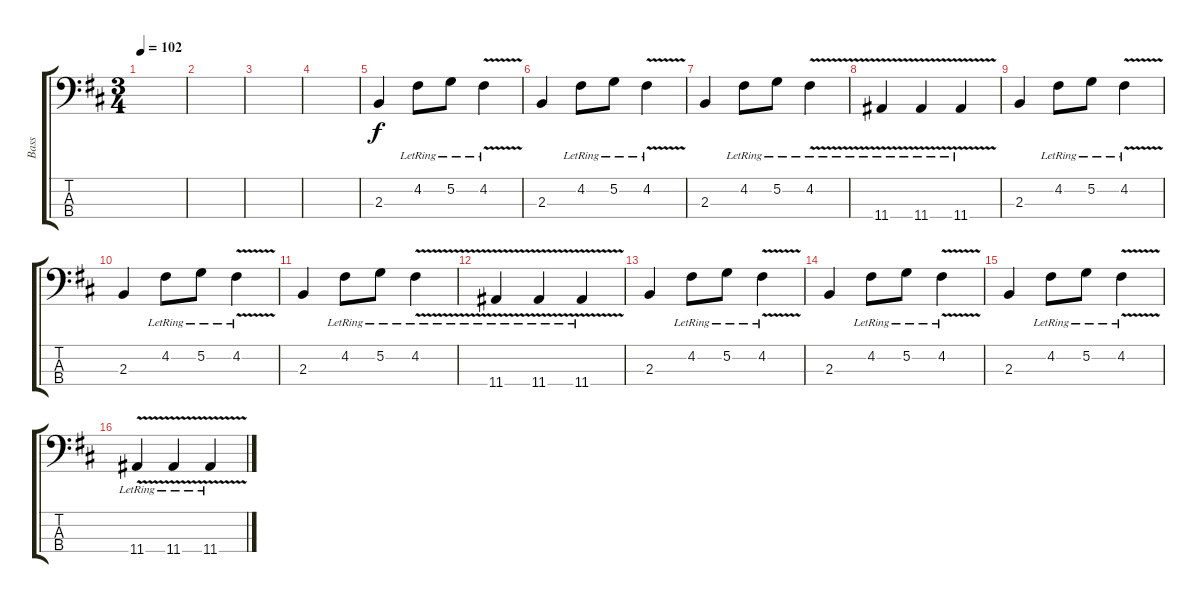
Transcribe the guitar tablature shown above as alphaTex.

\track ("Bass" "Bass") {instrument acousticbass}
\staff {score tabs}
\tuning (G2 D2 A1 B0) {hide}
\ts (3 4)
\tempo 102
\clef f4
\ks d
|
|
|
|
2.3.4 4.2{lr}.8 5.2{lr}.8 4.2{v lr}.4 |
2.3.4 4.2{lr}.8 5.2{lr}.8 4.2{v lr}.4 |
2.3.4 4.2{lr}.8 5.2{lr}.8 4.2{v lr}.4 |
11.4{v lr}.4 11.4{v lr}.4 11.4{v lr}.4 |
2.3.4 4.2{lr}.8 5.2{lr}.8 4.2{v lr}.4 |
2.3.4 4.2{lr}.8 5.2{lr}.8 4.2{v lr}.4 |
2.3.4 4.2{lr}.8 5.2{lr}.8 4.2{v lr}.4 |
11.4{v lr}.4 11.4{v lr}.4 11.4{v lr}.4 |
2.3.4 4.2{lr}.8 5.2{lr}.8 4.2{v lr}.4 |
2.3.4 4.2{lr}.8 5.2{lr}.8 4.2{v lr}.4 |
2.3.4 4.2{lr}.8 5.2{lr}.8 4.2{v lr}.4 |
11.4{v lr}.4 11.4{v lr}.4 11.4{v lr}.4
